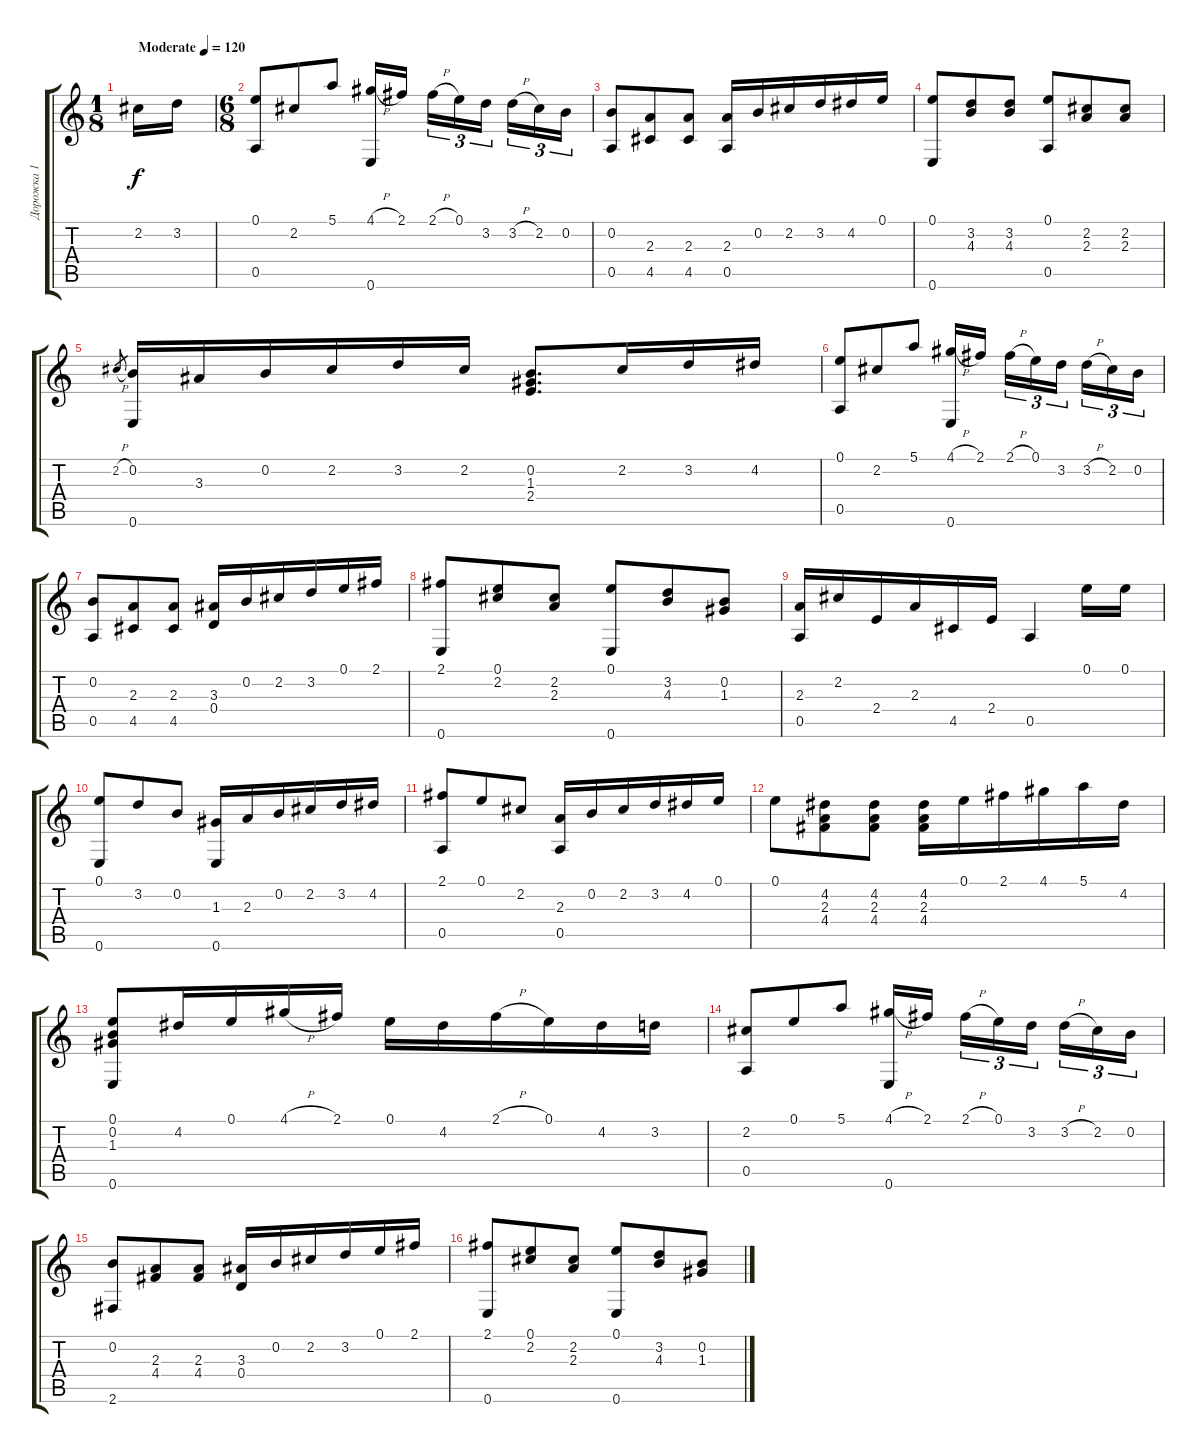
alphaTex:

\track ("Дорожка 1" "Дорожка 1") {instrument acousticguitarnylon}
\staff {score tabs}
\tuning (E4 B3 G3 D3 A2 E2) {hide}
\ts (1 8)
\tempo (120 "Moderate")
\clef g2
\ks c
2.2.16{dy f instrument acousticguitarnylon} 3.2.16 |
\ts (6 8)
(0.1 0.5).8 2.2.8 5.1.8 (4.1{h} 0.6).16 2.1.16{beam splitsecondary} 2.1{h}.16{tu (3 2)} 0.1.16{tu (3 2)} 3.2.16{tu (3 2) beam splitsecondary} 3.2{h}.16{tu (3 2)} 2.2.16{tu (3 2)} 0.2.16{tu (3 2)} |
(0.2 0.5).8 (2.3 4.5).8 (2.3 4.5).8 (2.3 0.5).16 0.2.16 2.2.16 3.2.16 4.2.16 0.1.16 |
(0.1 0.6).8 (3.2 4.3).8 (3.2 4.3).8 (0.1 0.5).8 (2.2 2.3).8 (2.2 2.3).8 |
2.2{h}.8{gr} (0.2 0.6).16 3.3.16 0.2.16 2.2.16 3.2.16 2.2.16 (0.2 1.3 2.4).8{d} 2.2.16 3.2.16 4.2.16 |
(0.1 0.5).8 2.2.8 5.1.8 (4.1{h} 0.6).16 2.1.16{beam splitsecondary} 2.1{h}.16{tu (3 2)} 0.1.16{tu (3 2)} 3.2.16{tu (3 2) beam splitsecondary} 3.2{h}.16{tu (3 2)} 2.2.16{tu (3 2)} 0.2.16{tu (3 2)} |
(0.2 0.5).8 (2.3 4.5).8 (2.3 4.5).8 (3.3 0.4).16 0.2.16 2.2.16 3.2.16 0.1.16 2.1.16 |
(2.1 0.6).8 (0.1 2.2).8 (2.2 2.3).8 (0.1 0.6).8 (3.2 4.3).8 (0.2 1.3).8 |
(2.3 0.5).16 2.2.16 2.4.16 2.3.16 4.5.16 2.4.16 0.5.4 0.1.16 0.1.16 |
(0.1 0.6).8 3.2.8 0.2.8 (1.3 0.6).16 2.3.16 0.2.16 2.2.16 3.2.16 4.2.16 |
(2.1 0.5).8 0.1.8 2.2.8 (2.3 0.5).16 0.2.16 2.2.16 3.2.16 4.2.16 0.1.16 |
0.1.8 (4.2 2.3 4.4).8 (4.2 2.3 4.4).8 (4.2 2.3 4.4).16 0.1.16 2.1.16 4.1.16 5.1.16 4.2.16 |
(0.1 0.2 1.3 0.6).8 4.2.16 0.1.16 4.1{h}.16 2.1.16 0.1.16 4.2.16 2.1{h}.16 0.1.16 4.2.16 3.2.16 |
(2.2 0.5).8 0.1.8 5.1.8 (4.1{h} 0.6).16 2.1.16{beam splitsecondary} 2.1{h}.16{tu (3 2)} 0.1.16{tu (3 2)} 3.2.16{tu (3 2) beam splitsecondary} 3.2{h}.16{tu (3 2)} 2.2.16{tu (3 2)} 0.2.16{tu (3 2)} |
(0.2 2.6).8 (2.3 4.4).8 (2.3 4.4).8 (3.3 0.4).16 0.2.16 2.2.16 3.2.16 0.1.16 2.1.16 |
(2.1 0.6).8 (0.1 2.2).8 (2.2 2.3).8 (0.1 0.6).8 (3.2 4.3).8 (0.2 1.3).8
